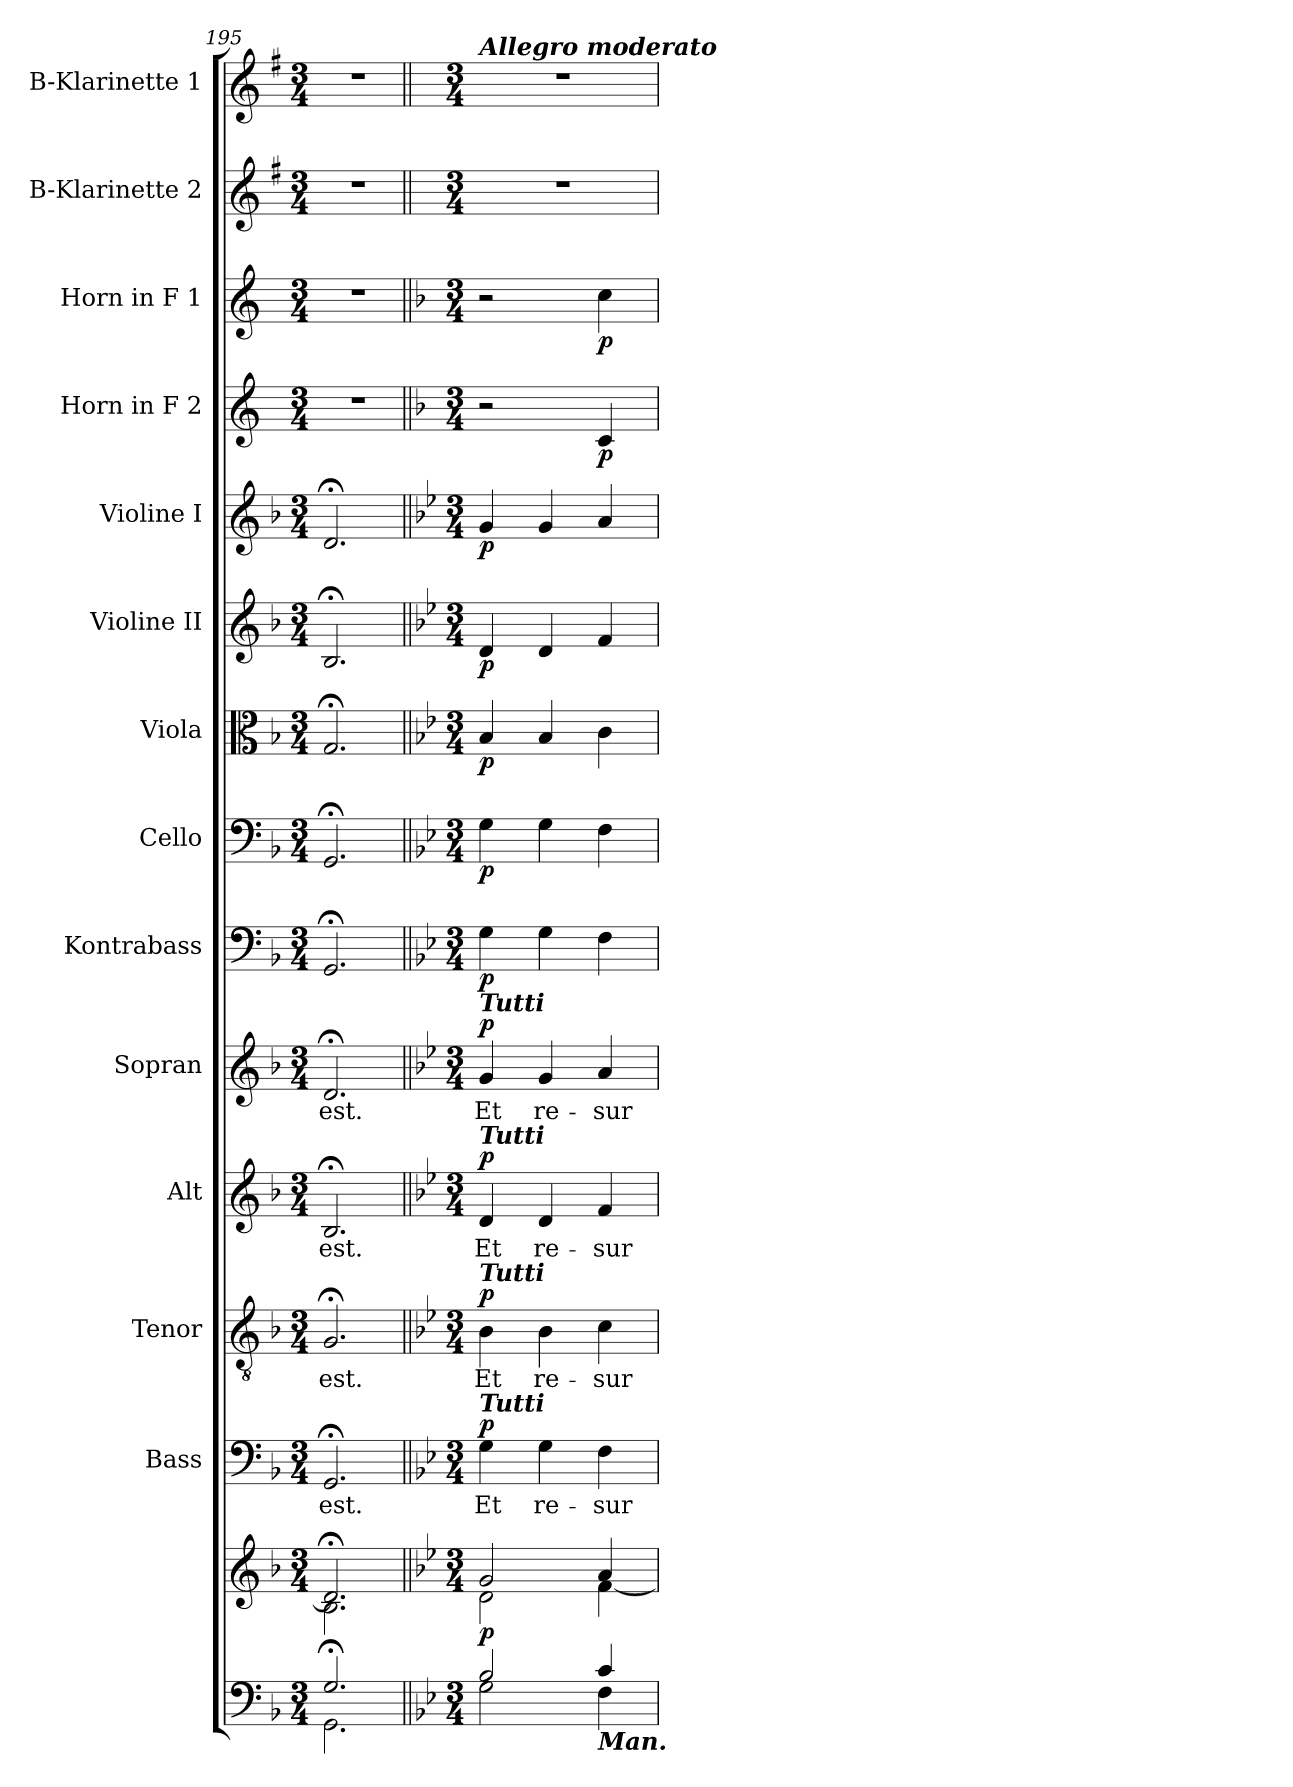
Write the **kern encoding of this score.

**kern	**kern	**dynam	**kern	**text	**dynam	**kern	**text	**dynam	**kern	**text	**dynam	**kern	**text	**dynam	**kern	**dynam	**kern	**dynam	**kern	**dynam	**kern	**dynam	**kern	**dynam	**kern	**dynam	**kern	**dynam	**kern	**kern
*part14	*part14	*part14	*part13	*part13	*part13	*part12	*part12	*part12	*part11	*part11	*part11	*part10	*part10	*part10	*part9	*part9	*part8	*part8	*part7	*part7	*part6	*part6	*part5	*part5	*part4	*part4	*part3	*part3	*part2	*part1
*staff15	*staff14	*staff14/15	*staff13	*staff13	*staff13	*staff12	*staff12	*staff12	*staff11	*staff11	*staff11	*staff10	*staff10	*staff10	*staff9	*staff9	*staff8	*staff8	*staff7	*staff7	*staff6	*staff6	*staff5	*staff5	*staff4	*staff4	*staff3	*staff3	*staff2	*staff1
*	*	*	*I"Bass	*	*	*I"Tenor	*	*	*I"Alt	*	*	*I"Sopran	*	*	*I"Kontrabass	*	*I"Cello	*	*I"Viola	*	*I"Violine II	*	*I"Violine I	*	*I"Horn in F 2	*	*I"Horn in F 1	*	*I"B-Klarinette 2	*I"B-Klarinette 1
*	*	*	*I'B.	*	*	*I'T.	*	*	*I'A.	*	*	*I'S.	*	*	*I'Kb.	*	*	*	*I'Vla.	*	*I'Vl. II	*	*I'Vl. I	*	*	*	*	*	*I'B Kl. 2	*I'B Kl. 1
*clefF4	*clefG2	*	*clefF4	*	*	*clefGv2	*	*	*clefG2	*	*	*clefG2	*	*	*clefF4	*	*clefF4	*	*clefC3	*	*clefG2	*	*clefG2	*	*clefG2	*	*clefG2	*	*clefG2	*clefG2
*	*	*	*	*	*	*	*	*	*	*	*	*	*	*	*ITrd7c12	*	*	*	*	*	*	*	*	*	*ITrd4c7	*	*ITrd4c7	*	*ITrd1c2	*ITrd1c2
*k[b-]	*k[b-]	*	*k[b-]	*	*	*k[b-]	*	*	*k[b-]	*	*	*k[b-]	*	*	*k[b-]	*	*k[b-]	*	*k[b-]	*	*k[b-]	*	*k[b-]	*	*k[b-]	*	*k[b-]	*	*k[b-]	*k[b-]
*F:	*F:	*	*F:	*	*	*F:	*	*	*F:	*	*	*F:	*	*	*F:	*	*F:	*	*F:	*	*F:	*	*F:	*	*F:	*	*F:	*	*F:	*F:
*M3/4	*M3/4	*	*M3/4	*	*	*M3/4	*	*	*M3/4	*	*	*M3/4	*	*	*M3/4	*	*M3/4	*	*M3/4	*	*M3/4	*	*M3/4	*	*M3/4	*	*M3/4	*	*M3/4	*M3/4
=195	=195	=195	=195	=195	=195	=195	=195	=195	=195	=195	=195	=195	=195	=195	=195	=195	=195	=195	=195	=195	=195	=195	=195	=195	=195	=195	=195	=195	=195	=195
*^	*^	*	*	*	*	*	*	*	*	*	*	*	*	*	*	*	*	*	*	*	*	*	*	*	*	*	*	*	*	*
!	!	!	!	!	!	!LO:LY:b	!	!	!LO:LY:b	!	!	!LO:LY:b	!	!	!LO:LY:b	!	!	!	!	!	!	!	!	!	!	!	!	!	!	!	!	!
2.G;/	2.GG\	2.d;</]	2.B-\	.	2.GG;</	est.	.	2.G;</	est.	.	2.B-;</	est.	.	2.d;</	est.	.	2.GGG;</	.	2.GG;</	.	2.G;</	.	2.B-;</	.	2.d;</	.	2.r	.	2.r	.	2.r	2.r
!!LO:PB:g=z
=196||	=196||	=196||	=196||	=196||	=196||	=196||	=196||	=196||	=196||	=196||	=196||	=196||	=196||	=196||	=196||	=196||	=196||	=196||	=196||	=196||	=196||	=196||	=196||	=196||	=196||	=196||	=196||	=196||	=196||	=196||	=196||	=196||
*k[b-e-]	*	*k[b-e-]	*	*	*k[b-e-]	*	*	*k[b-e-]	*	*	*k[b-e-]	*	*	*k[b-e-]	*	*	*k[b-e-]	*	*k[b-e-]	*	*k[b-e-]	*	*k[b-e-]	*	*k[b-e-]	*	*k[b-e-]	*	*k[b-e-]	*	*k[b-e-]	*k[b-e-]
*B-:	*	*B-:	*	*	*B-:	*	*	*B-:	*	*	*B-:	*	*	*B-:	*	*	*B-:	*	*B-:	*	*B-:	*	*B-:	*	*B-:	*	*B-:	*	*B-:	*	*B-:	*B-:
*M3/4	*	*M3/4	*	*	*M3/4	*	*	*M3/4	*	*	*M3/4	*	*	*M3/4	*	*	*M3/4	*	*M3/4	*	*M3/4	*	*M3/4	*	*M3/4	*	*M3/4	*	*M3/4	*	*M3/4	*M3/4
!	!	!	!	!	!	!	!	!	!	!	!	!	!	!	!	!	!	!	!	!	!	!	!	!	!	!	!	!	!	!	!	!LO:TX:a:Bi:t=Allegro moderato
!	!	!	!	!	!	!	!	!	!	!	!	!	!	!LO:TX:a:Bi:t=Tutti	!	!	!	!	!	!	!	!	!	!	!	!	!	!	!	!	!	!
!	!	!	!	!	!	!	!	!	!	!	!LO:TX:a:Bi:t=Tutti	!	!	!	!	!	!	!	!	!	!	!	!	!	!	!	!	!	!	!	!	!
!	!	!	!	!	!	!	!	!LO:TX:a:Bi:t=Tutti	!	!	!	!	!	!	!	!	!	!	!	!	!	!	!	!	!	!	!	!	!	!	!	!
!	!	!	!	!	!LO:TX:a:Bi:t=Tutti	!	!	!	!	!	!	!	!	!	!	!	!	!	!	!	!	!	!	!	!	!	!	!	!	!	!	!
!	!	!	!	!LO:DY:b	!	!LO:LY:b	!LO:DY:a	!	!LO:LY:b	!LO:DY:a	!	!LO:LY:b	!LO:DY:a	!	!LO:LY:b	!LO:DY:a	!	!LO:DY:b	!	!LO:DY:b	!	!LO:DY:b	!	!LO:DY:b	!	!LO:DY:b	!	!	!	!	!	!
2B-/	2G\	2g/	2d\	p	4G\	Et	p	4B-\	Et	p	4d/	Et	p	4g/	Et	p	4GG\	p	4G\	p	4B-/	p	4d/	p	4g/	p	2r	.	2r	.	2.r	2.r
!	!	!	!	!	!	!LO:LY:b	!	!	!LO:LY:b	!	!	!LO:LY:b	!	!	!LO:LY:b	!	!	!	!	!	!	!	!	!	!	!	!	!	!	!	!	!
.	.	.	.	.	4G\	re-	.	4B-\	re-	.	4d/	re-	.	4g/	re-	.	4GG\	.	4G\	.	4B-/	.	4d/	.	4g/	.	.	.	.	.	.	.
!LO:TX:b:Bi:t=Man.	!	!	!	!	!	!	!	!	!	!	!	!	!	!	!	!	!	!	!	!	!	!	!	!	!	!	!	!	!	!	!	!
!	!	!	!	!	!	!LO:LY:b	!	!	!LO:LY:b	!	!	!LO:LY:b	!	!	!LO:LY:b	!	!	!	!	!	!	!	!	!	!	!	!	!LO:DY:b	!	!LO:DY:b	!	!
4c/	4F\	4a/	[<4f\	.	4F\	-sur-	.	4c\	-sur-	.	4f/	-sur-	.	4a/	-sur-	.	4FF\	.	4F\	.	4c\	.	4f/	.	4a/	.	4F/	p	4f\	p	.	.
*v	*v	*	*	*	*	*	*	*	*	*	*	*	*	*	*	*	*	*	*	*	*	*	*	*	*	*	*	*	*	*	*	*
*	*v	*v	*	*	*	*	*	*	*	*	*	*	*	*	*	*	*	*	*	*	*	*	*	*	*	*	*	*	*	*	*
=	=	=	=	=	=	=	=	=	=	=	=	=	=	=	=	=	=	=	=	=	=	=	=	=	=	=	=	=	=	=
*-	*-	*-	*-	*-	*-	*-	*-	*-	*-	*-	*-	*-	*-	*-	*-	*-	*-	*-	*-	*-	*-	*-	*-	*-	*-	*-	*-	*-	*-	*-
